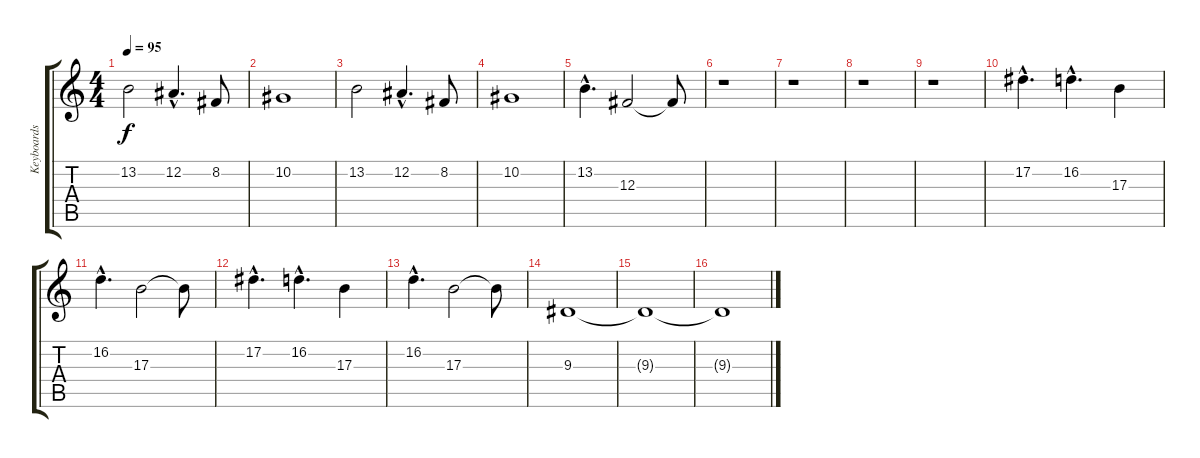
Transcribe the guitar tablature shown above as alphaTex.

\track ("Keyboards" "Keyboards") {instrument stringensemble1}
\staff {score tabs}
\tuning (Eb4 Bb3 Gb3 Db3 Ab2 Eb2) {hide}
\ts (4 4)
\tempo 95
\clef g2
\ks c
13.2.2{dy f} 12.2{hac}.4{d} 8.2.8 |
10.2.1 |
13.2.2 12.2{hac}.4{d} 8.2.8 |
10.2.1 |
13.2{hac}.4{d} 12.3.2 12.3{t}.8 |
r.1 |
r.1 |
r.1 |
r.1 |
17.2{hac}.4{d} 16.2{hac}.4{d} 17.3.4 |
16.2{hac}.4{d} 17.3.2 17.3{t}.8 |
17.2{hac}.4{d} 16.2{hac}.4{d} 17.3.4 |
16.2{hac}.4{d} 17.3.2 17.3{t}.8 |
9.3.1 |
9.3{t}.1 |
9.3{t}.1
